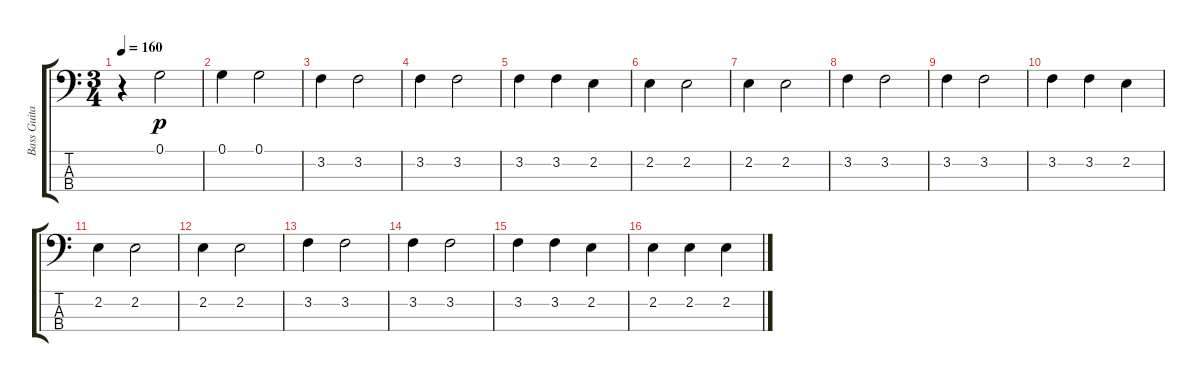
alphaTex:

\track ("Bass Guitar 2" "Bass Guita") {instrument electricbasspick}
\staff {score tabs}
\tuning (G2 D2 A1 E1) {hide}
\ts (3 4)
\tempo 160
\clef f4
\ks c
r.4{dy p} 0.1.2 |
0.1.4 0.1.2 |
3.2.4 3.2.2 |
3.2.4 3.2.2 |
3.2.4 3.2.4 2.2.4 |
2.2.4 2.2.2 |
2.2.4 2.2.2 |
3.2.4 3.2.2 |
3.2.4 3.2.2 |
3.2.4 3.2.4 2.2.4 |
2.2.4 2.2.2 |
2.2.4 2.2.2 |
3.2.4 3.2.2 |
3.2.4 3.2.2 |
3.2.4 3.2.4 2.2.4 |
2.2.4 2.2.4 2.2.4
